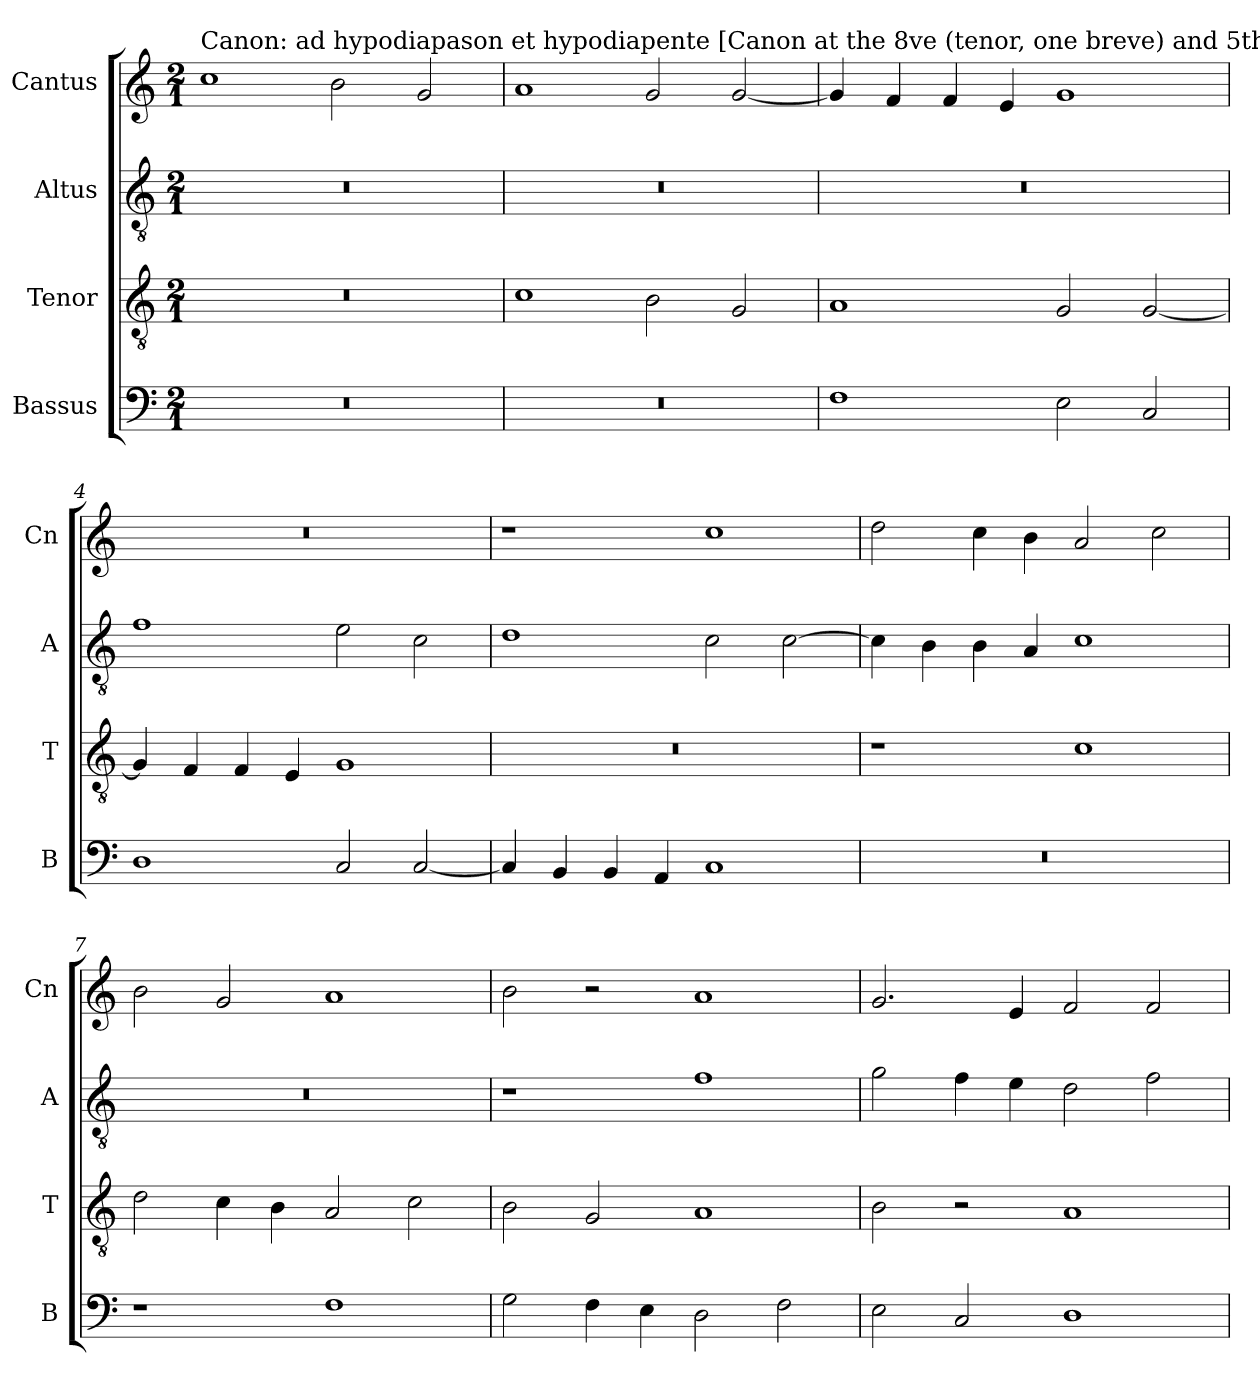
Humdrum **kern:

**kern	**kern	**kern	**kern
*part4	*part3	*part2	*part1
*staff4	*staff3	*staff2	*staff1
*I"Bassus	*I"Tenor	*I"Altus	*I"Cantus
*I'B	*I'T	*I'A	*I'Cn
*clefF4	*clefGv2	*clefGv2	*clefG2
*k[]	*k[]	*k[]	*k[]
*M2/1	*M2/1	*M2/1	*M2/1
=1	=1	=1	=1
!	!	!	!LO:TX:a:t=Canon&colon; ad hypodiapason et hypodiapente [Canon at the 8ve (tenor, one breve) and 5th (bassus/altus, two/three breves)]
0r	0r	0r	1cc
.	.	.	2b\
.	.	.	2g/
=2	=2	=2	=2
0r	1c	0r	1a
.	2B\	.	2g/
.	2G/	.	[2g/
=3	=3	=3	=3
1F	1A	0r	4g/]
.	.	.	4f/
.	.	.	4f/
.	.	.	4e/
2E\	2G/	.	1g
2C/	[2G/	.	.
=4	=4	=4	=4
1D	4G/]	1f	0r
.	4F/	.	.
.	4F/	.	.
.	4E/	.	.
2C/	1G	2e\	.
[2C/	.	2c\	.
=5	=5	=5	=5
4C/]	0r	1d	1r
4BB/	.	.	.
4BB/	.	.	.
4AA/	.	.	.
1C	.	2c\	1cc
.	.	[2c\	.
=6	=6	=6	=6
0r	1r	4c\]	2dd\
.	.	4B\	.
.	.	4B\	4cc\
.	.	4A/	4b\
.	1c	1c	2a/
.	.	.	2cc\
=7	=7	=7	=7
1r	2d\	0r	2b\
.	4c\	.	2g/
.	4B\	.	.
1F	2A/	.	1a
.	2c\	.	.
=8	=8	=8	=8
2G\	2B\	1r	2b\
4F\	2G/	.	2r
4E\	.	.	.
2D\	1A	1f	1a
2F\	.	.	.
=9	=9	=9	=9
2E\	2B\	2g\	2.g/
2C/	2r	4f\	.
.	.	4e\	4e/
1D	1A	2d\	2f/
.	.	2f\	2f/
=	=	=	=
*-	*-	*-	*-
